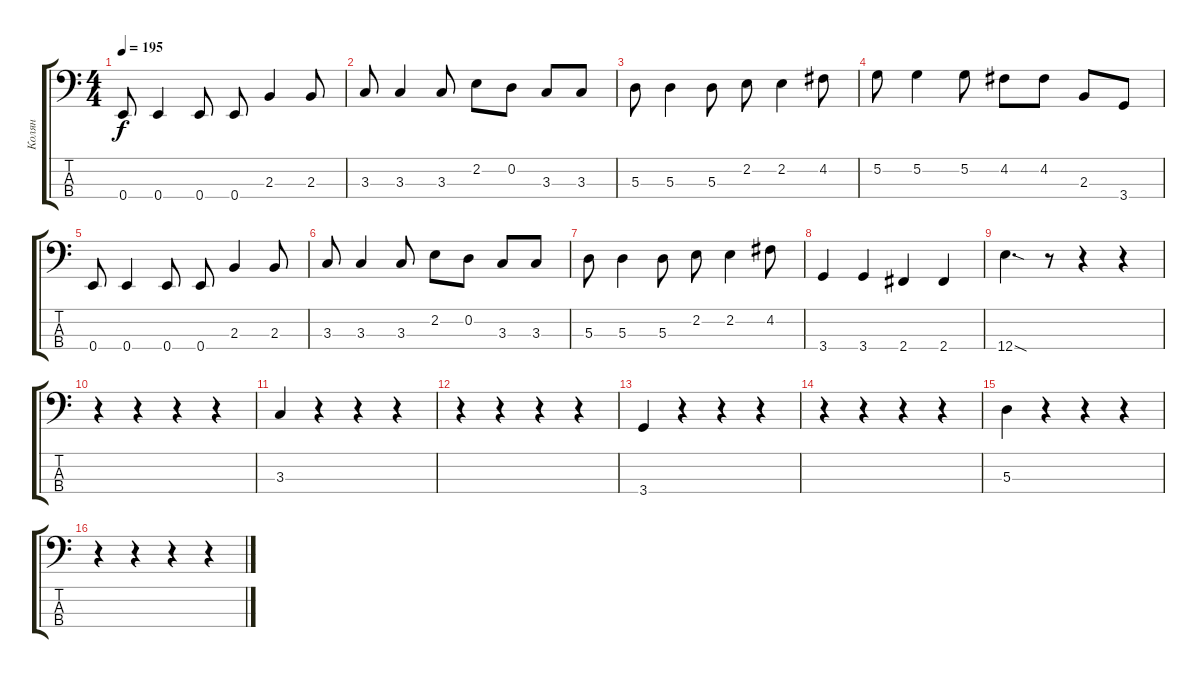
\track ("Колян" "Колян") {instrument electricbassfinger}
\staff {score tabs}
\tuning (G2 D2 A1 E1) {hide}
\ts (4 4)
\tempo 195
\clef f4
\ks c
0.4.8{dy f} 0.4.4 0.4.8 0.4.8 2.3.4 2.3.8 |
3.3.8 3.3.4 3.3.8 2.2.8 0.2.8 3.3.8 3.3.8 |
5.3.8 5.3.4 5.3.8 2.2.8 2.2.4 4.2.8 |
5.2.8 5.2.4 5.2.8 4.2.8 4.2.8 2.3.8 3.4.8 |
0.4.8 0.4.4 0.4.8 0.4.8 2.3.4 2.3.8 |
3.3.8 3.3.4 3.3.8 2.2.8 0.2.8 3.3.8 3.3.8 |
5.3.8 5.3.4 5.3.8 2.2.8 2.2.4 4.2.8 |
3.4.4 3.4.4 2.4.4 2.4.4 |
12.4{sod}.4{d} r.8 r.4 r.4 |
r.4 r.4 r.4 r.4 |
3.3.4 r.4 r.4 r.4 |
r.4 r.4 r.4 r.4 |
3.4.4 r.4 r.4 r.4 |
r.4 r.4 r.4 r.4 |
5.3.4 r.4 r.4 r.4 |
r.4 r.4 r.4 r.4
